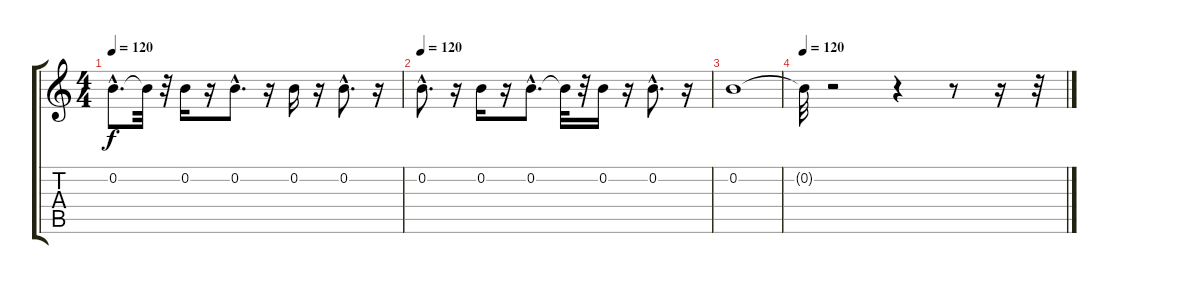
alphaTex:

\track "" {instrument overdrivenguitar}
\staff {score tabs}
\tuning (E4 B3 G3 D3 A2 E2) {hide}
\ts (4 4)
\tempo 120
\clef g2
\ks c
0.2{hac}.8{d dy f} 0.2{t}.32 r.32 0.2.16 r.16 0.2{hac}.8{d} r.16 0.2.16 r.16 0.2{hac}.8{d} r.16 |
\tempo 120
0.2{hac}.8{d} r.16 0.2.16 r.16 0.2{hac}.8{d} 0.2{t}.32 r.32 0.2.16 r.16 0.2{hac}.8{d} r.16 |
0.2.1 |
\tempo 120
0.2{t}.32 r.2 r.4 r.8 r.16 r.32
